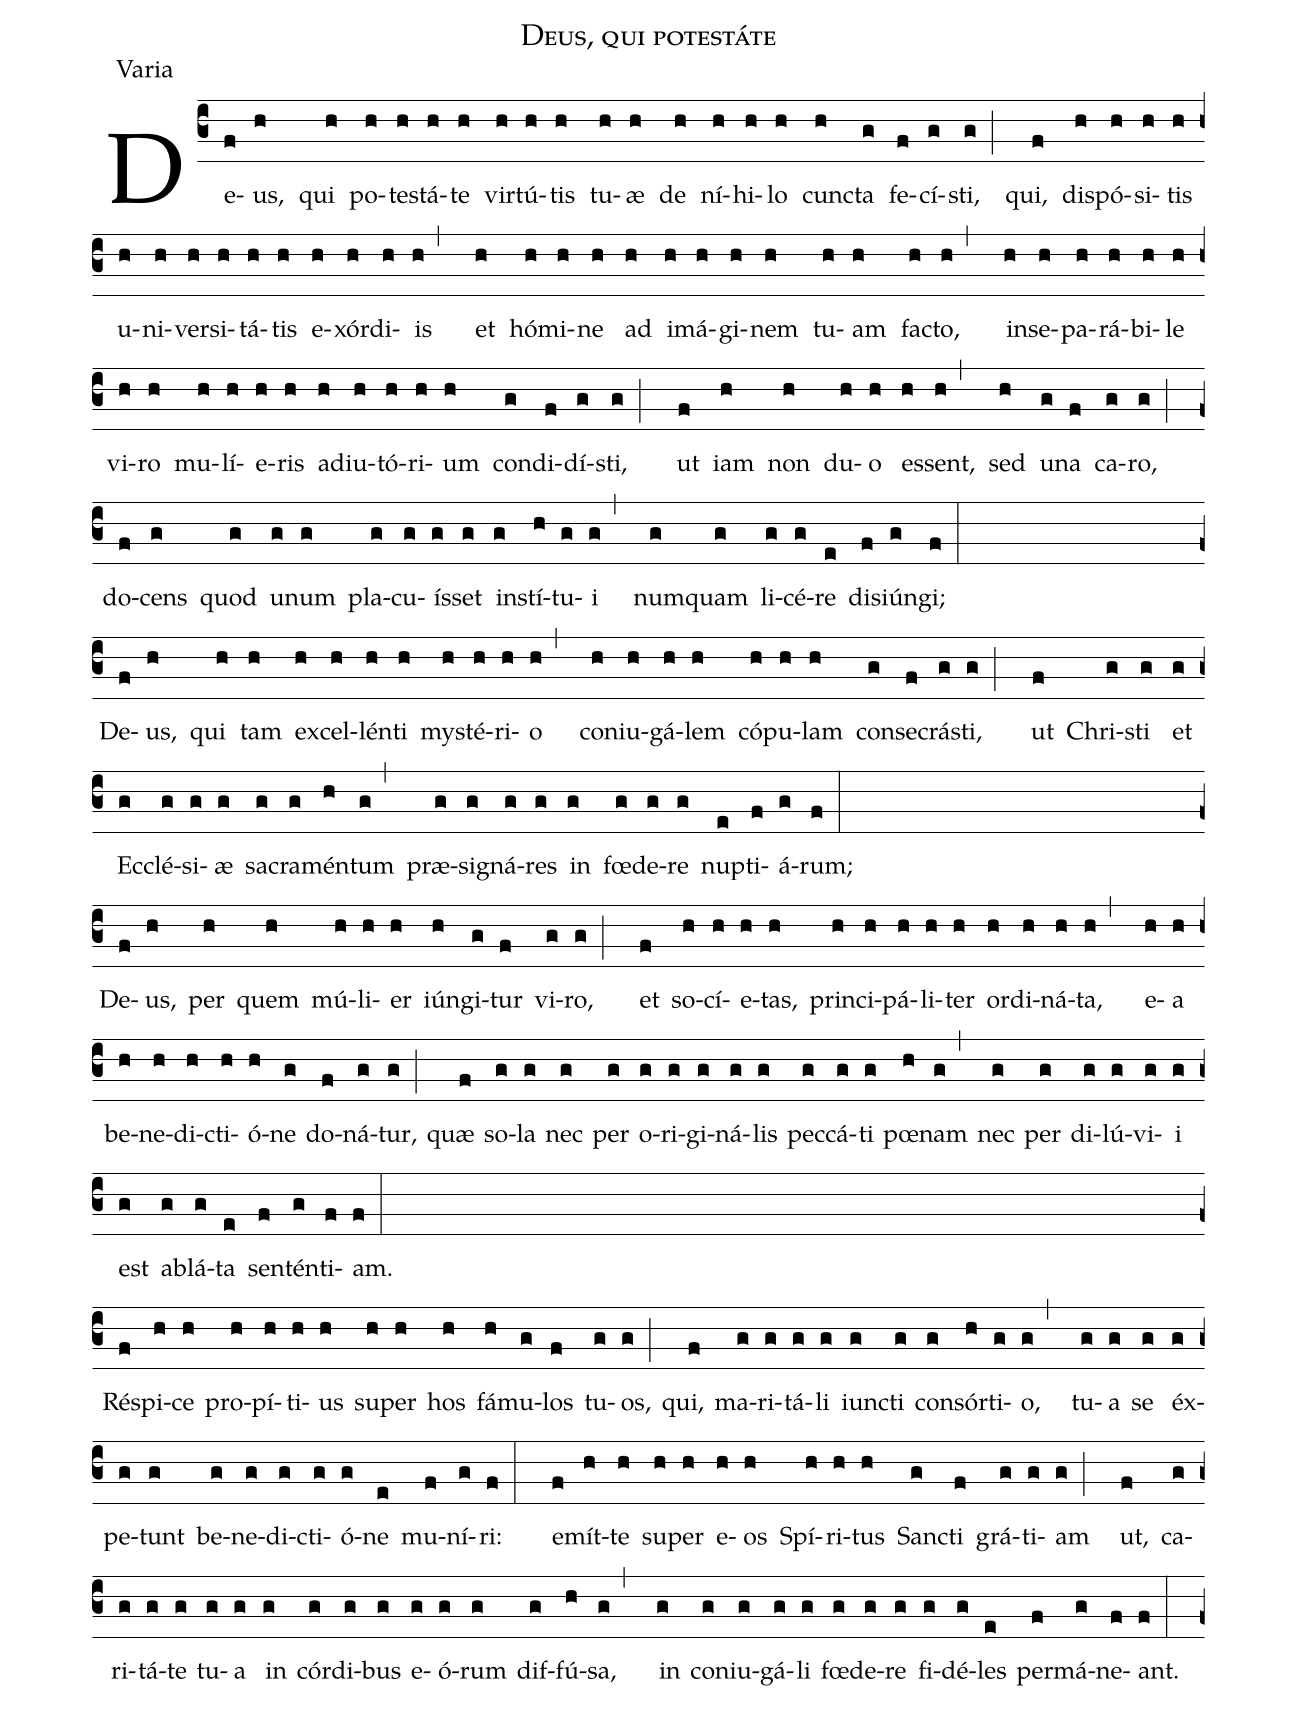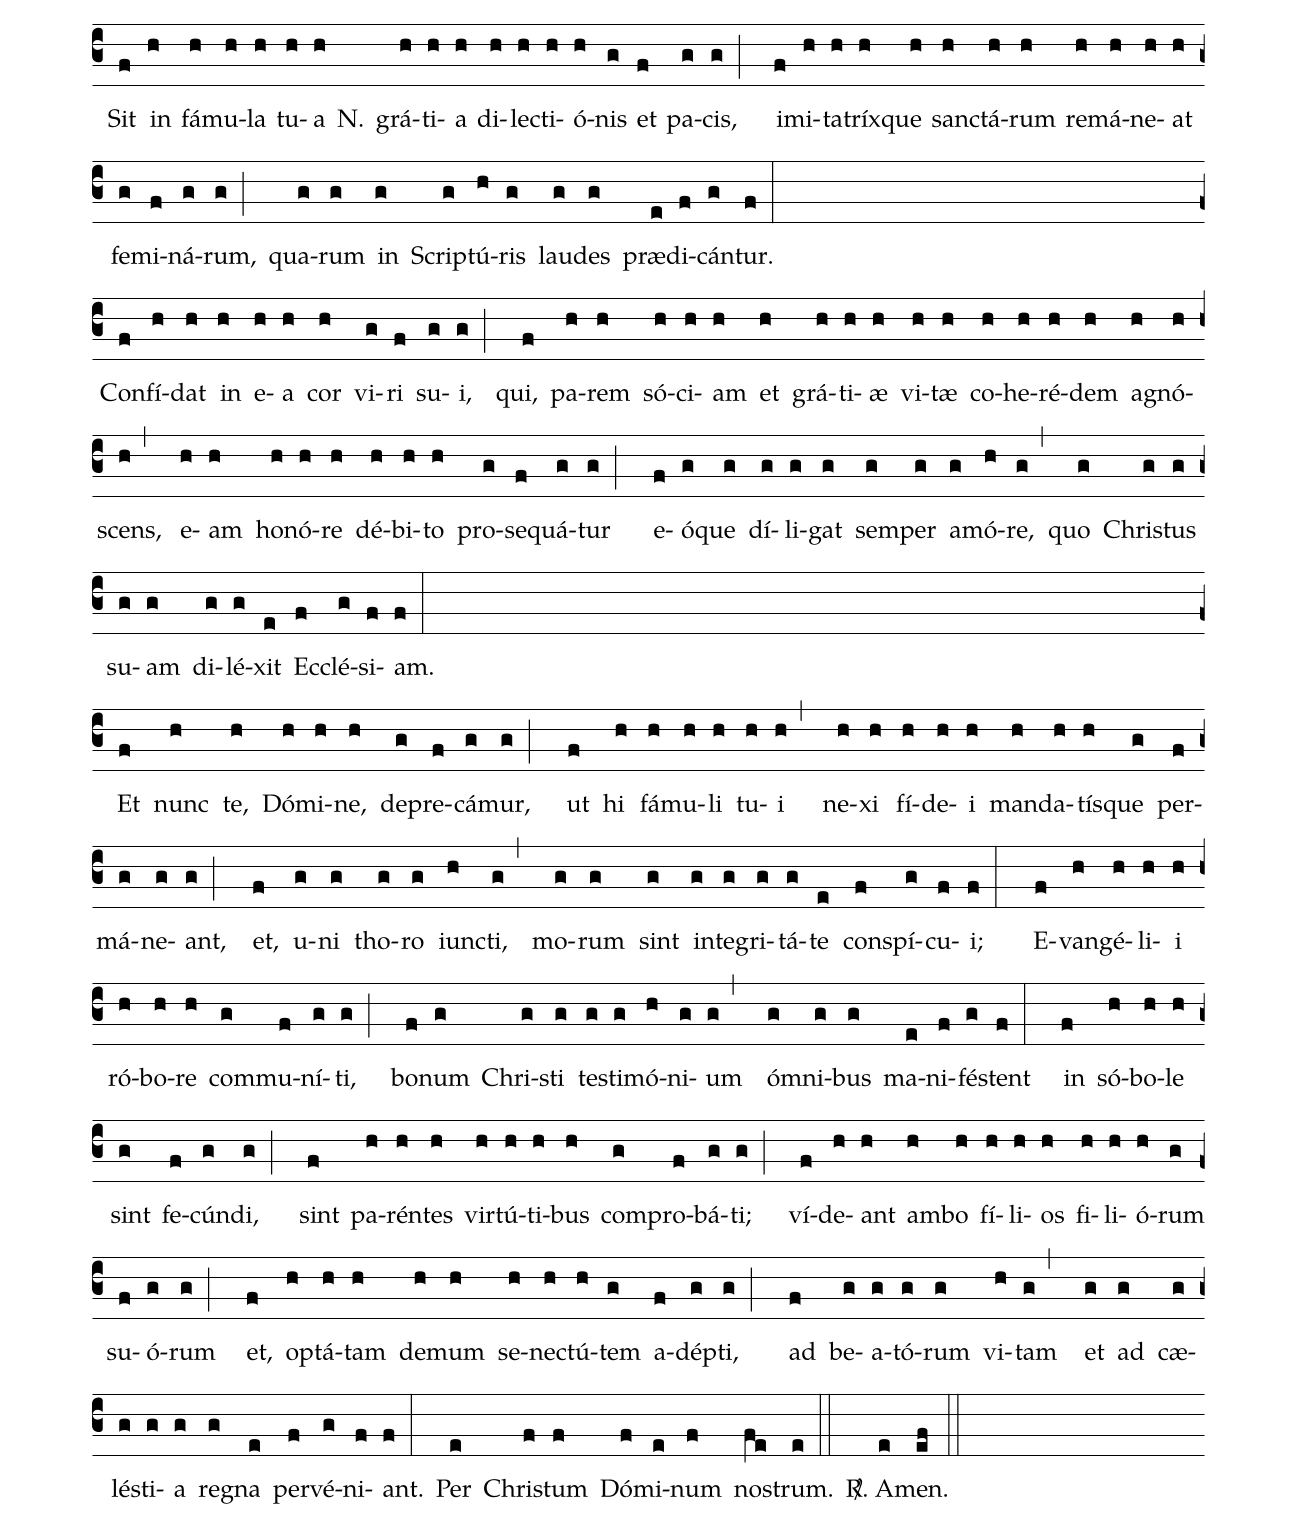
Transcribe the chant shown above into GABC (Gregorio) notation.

name:Deus, qui potestáte;
office-part:Varia;
%%
(c3)De(f)us,(h) qui(h) po(h)te(h)stá(h)te(h) vir(h)tú(h)tis(h) tu(h)æ(h) de(h) ní(h)hi(h)lo(h) cun(h)cta(g) fe(f)cí(g)sti,(g;)
qui,(f) di(h)spó(h)si(h)tis(h) u(h)ni(h)ver(h)si(h)tá(h)tis(h) e(h)xór(h)di(h)is(h,)
et(h) hó(h)mi(h)ne(h) ad(h) i(h)má(h)gi(h)nem(h) tu(h)am(h) fa(h)cto,(h,)
in(h)se(h)pa(h)rá(h)bi(h)le(h) vi(h)ro(h) mu(h)lí(h)e(h)ris(h) ad(h)iu(h)tó(h)ri(h)um(h) con(g)di(f)dí(g)sti,(g;)
ut(f) iam(h) non(h) du(h)o(h) es(h)sent,(h,) sed(h) u(g)na(f) ca(g)ro,(g;)
do(f)cens(g) quod(g) u(g)num(g) pla(g)cu(g)ís(g)set(g) in(g)stí(h)tu(g)i(g,) num(g)quam(g) li(g)cé(g)re(e) dis(f)iún(g)gi;(f:Z)

De(f)us,(h) qui(h) tam(h) ex(h)cel(h)lén(h)ti(h) my(h)sté(h)ri(h)o(h,)
con(h)iu(h)gá(h)lem(h) có(h)pu(h)lam(h) con(g)se(f)crá(g)sti,(g;)
ut(f) Chri(g)sti(g) et(g) Ec(g)clé(g)si(g)æ(g) sa(g)cra(g)mén(h)tum(g,)
præ(g)si(g)gná(g)res(g) in(g) fœ(g)de(g)re(g) nup(e)ti(f)á(g)rum;(f:Z)

De(f)us,(h) per(h) quem(h) mú(h)li(h)er(h) iún(h)gi(g)tur(f) vi(g)ro,(g;)
et(f) so(h)cí(h)e(h)tas,(h) prin(h)ci(h)pá(h)li(h)ter(h) or(h)di(h)ná(h)ta,(h,)
e(h)a(h) be(h)ne(h)di(h)cti(h)ó(h)ne(g) do(f)ná(g)tur,(g;)
quæ(f) so(g)la(g) nec(g) per(g) o(g)ri(g)gi(g)ná(g)lis(g) pec(g)cá(g)ti(g) pœ(h)nam(g,)
nec(g) per(g) di(g)lú(g)vi(g)i(g) est(g) a(g)blá(g)ta(e) sen(f)tén(g)ti(f)am.(f:Z)

Ré(f)spi(h)ce(h) pro(h)pí(h)ti(h)us(h) su(h)per(h) hos(h) fá(h)mu(g)los(f) tu(g)os,(g;)
qui,(f) ma(g)ri(g)tá(g)li(g) iun(g)cti(g) con(g)sór(h)ti(g)o,(g,)
tu(g)a(g) se(g) éx(g)pe(g)tunt(g) be(g)ne(g)di(g)cti(g)ó(g)ne(e) mu(f)ní(g)ri:(f:)
e(f)mít(h)te(h) su(h)per(h) e(h)os(h) Spí(h)ri(h)tus(h) San(g)cti(f) grá(g)ti(g)am(g;)
ut,(f) ca(g)ri(g)tá(g)te(g) tu(g)a(g) in(g) cór(g)di(g)bus(g) e(g)ó(g)rum(g) dif(g)fú(h)sa,(g,)
in(g) con(g)iu(g)gá(g)li(g) fœ(g)de(g)re(g) fi(g)dé(g)les(e) per(f)má(g)ne(f)ant.(f:Z)

Sit(f) in(h) fá(h)mu(h)la(h) tu(h)a(h) N.() grá(h)ti(h)a(h) di(h)le(h)cti(h)ó(h)nis(g) et(f) pa(g)cis,(g;)
i(f)mi(h)ta(h)tríx(h)que(h) san(h)ctá(h)rum(h) re(h)má(h)ne(h)at(h) fe(g)mi(f)ná(g)rum,(g;)
qua(g)rum(g) in(g) Scrip(g)tú(h)ris(g) lau(g)des(g) præ(e)di(f)cán(g)tur.(f:Z)

Con(f)fí(h)dat(h) in(h) e(h)a(h) cor(h) vi(g)ri(f) su(g)i,(g;)
qui,(f) pa(h)rem(h) só(h)ci(h)am(h) et(h) grá(h)ti(h)æ(h) vi(h)tæ(h) co(h)he(h)ré(h)dem(h) a(h)gnó(h)scens,(h,)
e(h)am(h) ho(h)nó(h)re(h) dé(h)bi(h)to(h) pro(g)se(f)quá(g)tur(g;)
e(f)ó(g)que(g) dí(g)li(g)gat(g) sem(g)per(g) a(g)mó(h)re,(g,)
quo(g) Chri(g)stus(g) su(g)am(g) di(g)lé(g)xit(e) Ec(f)clé(g)si(f)am.(f:Z)

Et(f) nunc(h) te,(h) Dó(h)mi(h)ne,(h) de(g)pre(f)cá(g)mur,(g;)
ut(f) hi(h) fá(h)mu(h)li(h) tu(h)i(h,) ne(h)xi(h) fí(h)de(h)i(h) man(h)da(h)tís(h)que(g) per(f)má(g)ne(g)ant,(g;)
et,(f) u(g)ni(g) tho(g)ro(g) iun(h)cti,(g,)
mo(g)rum(g) sint(g) in(g)te(g)gri(g)tá(g)te(e) con(f)spí(g)cu(f)i;(f:)
E(f)van(h)gé(h)li(h)i(h) ró(h)bo(h)re(h) com(g)mu(f)ní(g)ti,(g;)
bo(f)num(g) Chri(g)sti(g) te(g)sti(g)mó(h)ni(g)um(g,)
óm(g)ni(g)bus(g) ma(e)ni(f)fé(g)stent(f:)
in(f) só(h)bo(h)le(h) sint(g) fe(f)cún(g)di,(g;)
sint(f) pa(h)rén(h)tes(h) vir(h)tú(h)ti(h)bus(h) com(g)pro(f)bá(g)ti;(g;)
ví(f)de(h)ant(h) am(h)bo(h) fí(h)li(h)os(h) fi(h)li(h)ó(h)rum(g) su(f)ó(g)rum(g;)
et,(f) op(h)tá(h)tam(h) de(h)mum(h) se(h)ne(h)ctú(h)tem(g) a(f)dép(g)ti,(g;)
ad(f) be(g)a(g)tó(g)rum(g) vi(h)tam(g,)
et(g) ad(g) cæ(g)lé(g)sti(g)a(g) re(g)gna(e) per(f)vé(g)ni(f)ant.(f:)
Per(e) Chri(f)stum(f) Dó(f)mi(e)num(f) no(fe)strum.(e::) <sp>R/</sp>. A(e)men.(ef::)
